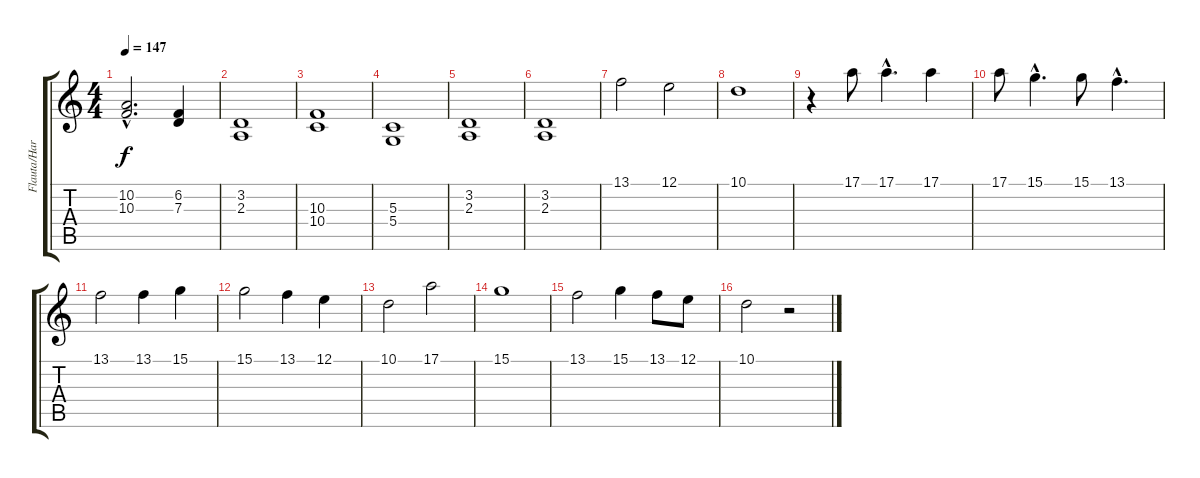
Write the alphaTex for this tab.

\track ("Flauta/Harmonika/Tuba" "Flauta/Har") {instrument flute}
\staff {score tabs}
\tuning (E4 B3 G3 D3 A2 E2) {hide}
\ts (4 4)
\tempo 147
\clef g2
\ks c
(10.2{hac} 10.3{hac}).2{d dy f} (6.2 7.3).4 |
(3.2 2.3).1 |
(10.3 10.4).1 |
(5.3 5.4).1 |
(3.2 2.3).1 |
(3.2 2.3).1 |
13.1.2{volume 9 instrument flute} 12.1.2 |
10.1.1 |
r.4 17.1.8 17.1{hac}.4{d} 17.1.4 |
17.1.8 15.1{hac}.4{d} 15.1.8 13.1{hac}.4{d} |
13.1.2 13.1.4 15.1.4 |
15.1.2 13.1.4 12.1.4 |
10.1.2 17.1.2 |
15.1.1 |
13.1.2 15.1.4 13.1.8 12.1.8 |
10.1.2 r.2
